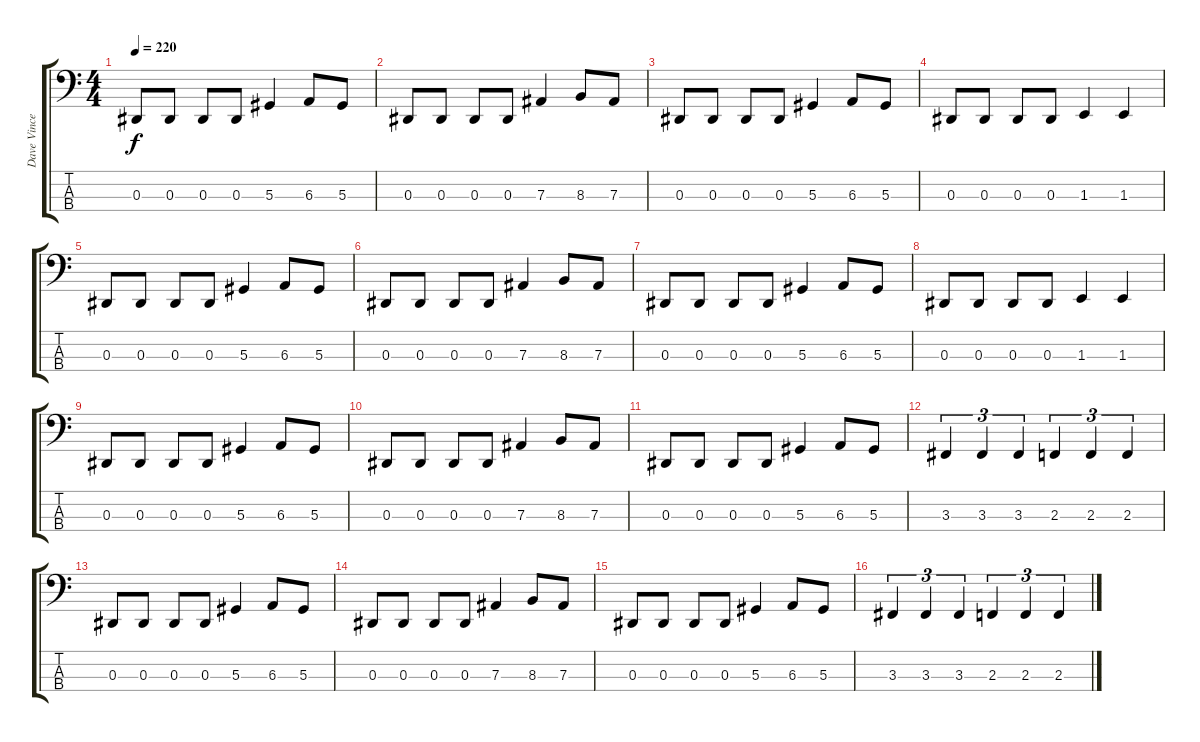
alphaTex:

\track ("Dave Vincent" "Dave Vince") {instrument electricbasspick}
\staff {score tabs}
\tuning (Db2 Ab1 Eb1 Bb0) {hide}
\ts (4 4)
\tempo 220
\clef f4
\ks c
0.3.8{dy f} 0.3.8 0.3.8 0.3.8 5.3.4 6.3.8 5.3.8 |
0.3.8 0.3.8 0.3.8 0.3.8 7.3.4 8.3.8 7.3.8 |
0.3.8 0.3.8 0.3.8 0.3.8 5.3.4 6.3.8 5.3.8 |
0.3.8 0.3.8 0.3.8 0.3.8 1.3.4 1.3.4 |
0.3.8 0.3.8 0.3.8 0.3.8 5.3.4 6.3.8 5.3.8 |
0.3.8 0.3.8 0.3.8 0.3.8 7.3.4 8.3.8 7.3.8 |
0.3.8 0.3.8 0.3.8 0.3.8 5.3.4 6.3.8 5.3.8 |
0.3.8 0.3.8 0.3.8 0.3.8 1.3.4 1.3.4 |
0.3.8 0.3.8 0.3.8 0.3.8 5.3.4 6.3.8 5.3.8 |
0.3.8 0.3.8 0.3.8 0.3.8 7.3.4 8.3.8 7.3.8 |
0.3.8 0.3.8 0.3.8 0.3.8 5.3.4 6.3.8 5.3.8 |
3.3.4{tu (3 2)} 3.3.4{tu (3 2)} 3.3.4{tu (3 2)} 2.3.4{tu (3 2)} 2.3.4{tu (3 2)} 2.3.4{tu (3 2)} |
0.3.8 0.3.8 0.3.8 0.3.8 5.3.4 6.3.8 5.3.8 |
0.3.8 0.3.8 0.3.8 0.3.8 7.3.4 8.3.8 7.3.8 |
0.3.8 0.3.8 0.3.8 0.3.8 5.3.4 6.3.8 5.3.8 |
3.3.4{tu (3 2)} 3.3.4{tu (3 2)} 3.3.4{tu (3 2)} 2.3.4{tu (3 2)} 2.3.4{tu (3 2)} 2.3.4{tu (3 2)}
